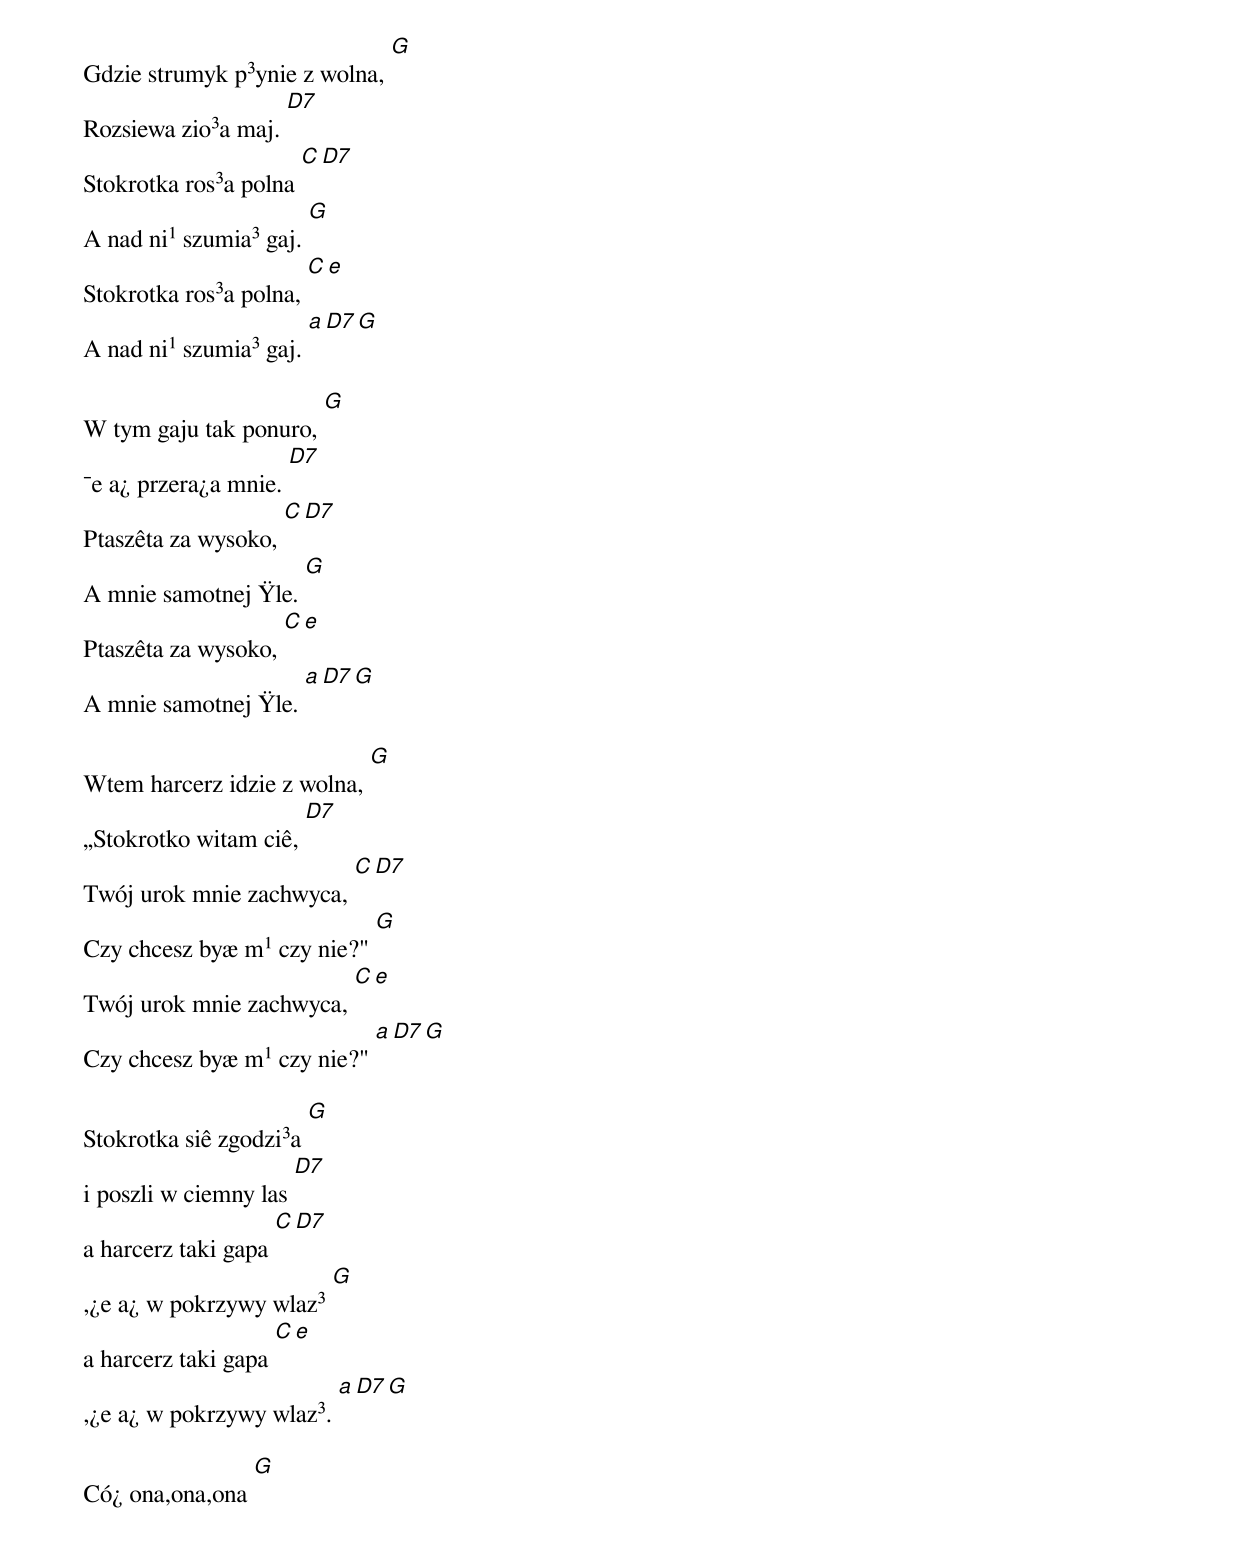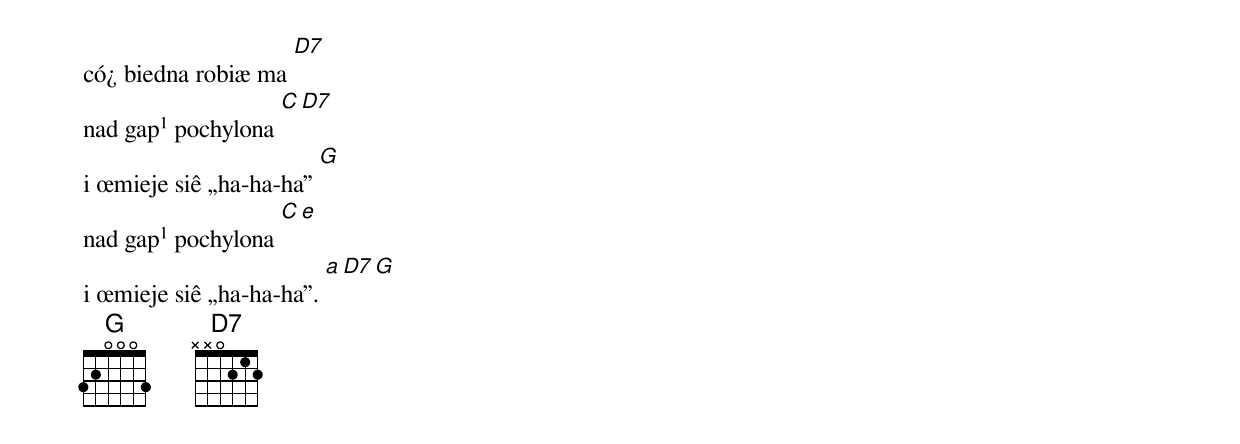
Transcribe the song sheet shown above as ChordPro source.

Gdzie strumyk p³ynie z wolna, [G]
Rozsiewa zio³a maj. [D7]
Stokrotka ros³a polna [C D7]
A nad ni¹ szumia³ gaj. [G]
Stokrotka ros³a polna, [C e]
A nad ni¹ szumia³ gaj. [a D7 G]

W tym gaju tak ponuro, [G]
¯e a¿ przera¿a mnie. [D7]
Ptaszêta za wysoko, [C D7]
A mnie samotnej Ÿle. [G]
Ptaszêta za wysoko, [C e]
A mnie samotnej Ÿle. [a D7 G]

Wtem harcerz idzie z wolna, [G]
„Stokrotko witam ciê, [D7]
Twój urok mnie zachwyca, [C D7]
Czy chcesz byæ m¹ czy nie?" [G]
Twój urok mnie zachwyca, [C e]
Czy chcesz byæ m¹ czy nie?" [a D7 G]

Stokrotka siê zgodzi³a [G]
i poszli w ciemny las [D7]
a harcerz taki gapa [C D7]
,¿e a¿ w pokrzywy wlaz³ [G]
a harcerz taki gapa [C e]
,¿e a¿ w pokrzywy wlaz³. [a D7 G]

Có¿ ona,ona,ona [G]
có¿ biedna robiæ ma [D7]
nad gap¹ pochylona [C D7]
i œmieje siê „ha-ha-ha” [G]
nad gap¹ pochylona [C e]
i œmieje siê „ha-ha-ha”. [a D7 G]
